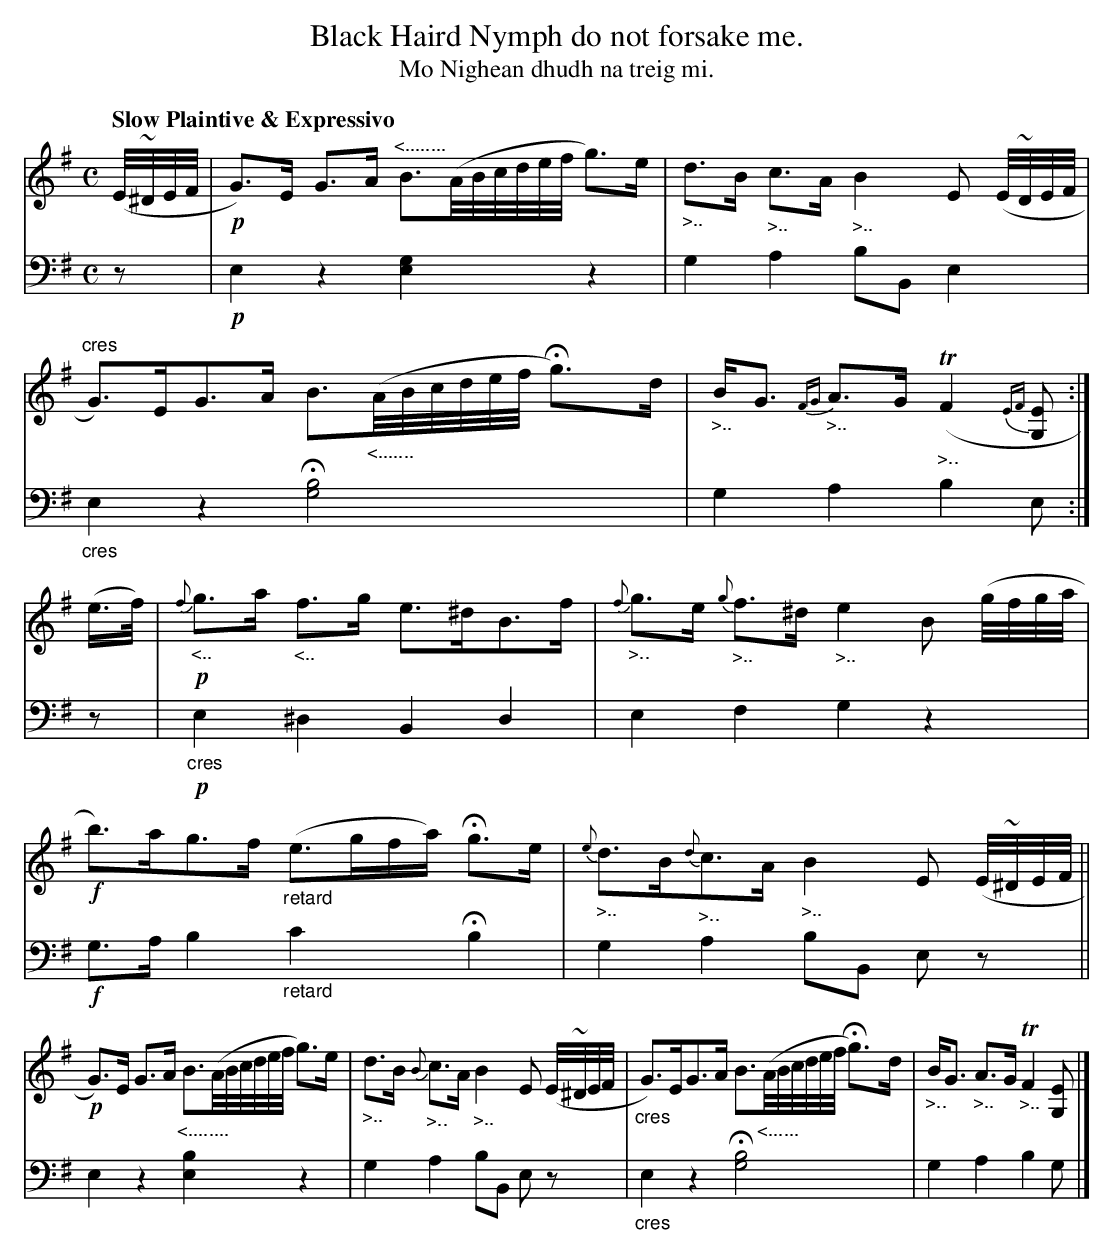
X:1
T: Black Haird Nymph do not forsake me.
T: Mo Nighean dhudh na treig mi.
M: C
L: 1/16
Q: "Slow Plaintive & Expressivo"
K: Em
V: 1 staves=2
(E/~^D/E/F/ |!p!\
G3)E G3A "^<........"B3(A/B/c/d/e/f/ g3)e | "_>.."d3B "_>.."c3A "_>.."B4 E2 (E/~D/E/F/ |\
"^cres"G3)EG3A B3("_<......."A/B/c/d/e/f/ Hg3)d | "_>.."BG3 "_>.."{FG}A3G "_>.."(TF4 {EF}[E2G,2] :|
(e>f) |!p!\
"_<.."{f}g3a "_<.."f3g e3^dB3f | "_>.."{f}g3e "_>.."{g}f3^d "_>.."e4 B2 (g/f/g/a/ |!f!\
 b3)ag3f ("_retard"e3gfa) Hg3e | "_>.."{e}d3B"_>.."{d}c3A "_>.."B4 E2 (E/~^D/E/F/ ||
!p!G3)E G3A "_<........"B3(A/B/c/d/e/f/ g3)e | "_>.."d3B "_>.."{B}c3A "_>.."B4 E2 (E/~^D/E/F/ |\
"_cres"G3)EG3A B3("_<......"A/B/c/d/e/f/ Hg3)d | "_>.."BG3 "_>.."A3G "_>.."TF4 [E2G,2] |]
V: 2 clef=bass middle=d
z2 |!p! e4 z4 [g4e4]x2 z4 | g4 a4 b2B2 e4 |"_cres" e4 z4 H[b8g8]x2 | g4 a4 b4 e2 :|
z2 |!p! "_cres"e4 ^d4 B4 d4 | e4 f4 g4 z4 |!f! g3a b4 "_retard"c'4x2 Hb4 | g4 a4 b2B2 e2z2 || e4 z4
[b4e4]x2 z4 | g4 a4 b2B2 e2z2 | "_cres"e4 z4 H[b8g8]x2 | g4 a4 b4 g2 |]
